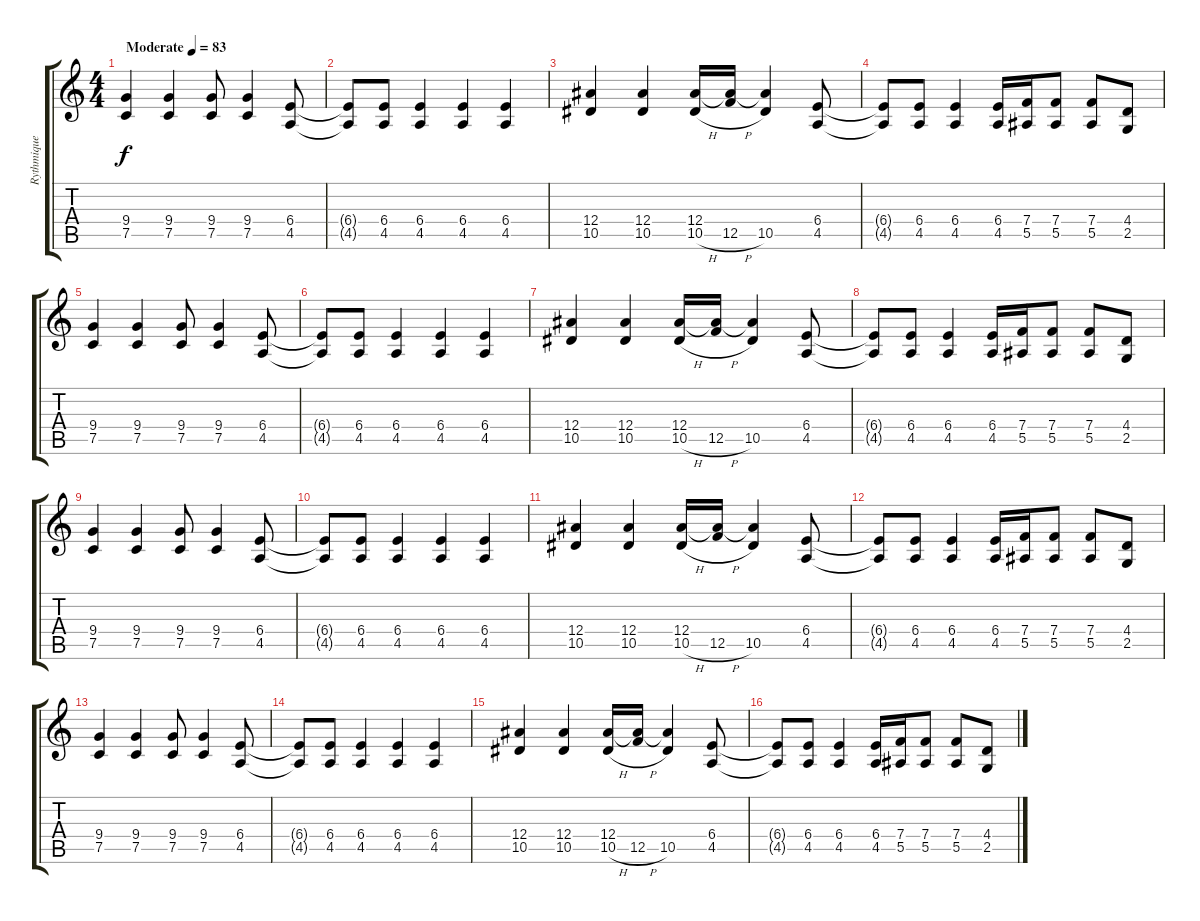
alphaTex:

\track ("Rythmique" "Rythmique") {instrument distortionguitar}
\staff {score tabs}
\tuning (C4 G3 Eb3 Bb2 F2 C2) {hide}
\ts (4 4)
\tempo (83 "Moderate")
\clef g2
\ks c
(9.4 7.5).4{dy f instrument distortionguitar} (9.4 7.5).4 (9.4 7.5).8 (9.4 7.5).4 (6.4 4.5).8 |
(6.4{t} 4.5{t}).8 (6.4 4.5).8 (6.4 4.5).4 (6.4 4.5).4 (6.4 4.5).4 |
(12.4 10.5).4 (12.4 10.5).4 (12.4 10.5{h}).16 (12.4{t} 12.5{h}).16 (12.4{t} 10.5).4 (6.4 4.5).8 |
(6.4{t} 4.5{t}).8 (6.4 4.5).8 (6.4 4.5).4 (6.4 4.5).16 (7.4 5.5).16 (7.4 5.5).8 (7.4 5.5).8 (4.4 2.5).8 |
(9.4 7.5).4 (9.4 7.5).4 (9.4 7.5).8 (9.4 7.5).4 (6.4 4.5).8 |
(6.4{t} 4.5{t}).8 (6.4 4.5).8 (6.4 4.5).4 (6.4 4.5).4 (6.4 4.5).4 |
(12.4 10.5).4 (12.4 10.5).4 (12.4 10.5{h}).16 (12.4{t} 12.5{h}).16 (12.4{t} 10.5).4 (6.4 4.5).8 |
(6.4{t} 4.5{t}).8 (6.4 4.5).8 (6.4 4.5).4 (6.4 4.5).16 (7.4 5.5).16 (7.4 5.5).8 (7.4 5.5).8 (4.4 2.5).8 |
(9.4 7.5).4 (9.4 7.5).4 (9.4 7.5).8 (9.4 7.5).4 (6.4 4.5).8 |
(6.4{t} 4.5{t}).8 (6.4 4.5).8 (6.4 4.5).4 (6.4 4.5).4 (6.4 4.5).4 |
(12.4 10.5).4 (12.4 10.5).4 (12.4 10.5{h}).16 (12.4{t} 12.5{h}).16 (12.4{t} 10.5).4 (6.4 4.5).8 |
(6.4{t} 4.5{t}).8 (6.4 4.5).8 (6.4 4.5).4 (6.4 4.5).16 (7.4 5.5).16 (7.4 5.5).8 (7.4 5.5).8 (4.4 2.5).8 |
(9.4 7.5).4 (9.4 7.5).4 (9.4 7.5).8 (9.4 7.5).4 (6.4 4.5).8 |
(6.4{t} 4.5{t}).8 (6.4 4.5).8 (6.4 4.5).4 (6.4 4.5).4 (6.4 4.5).4 |
(12.4 10.5).4 (12.4 10.5).4 (12.4 10.5{h}).16 (12.4{t} 12.5{h}).16 (12.4{t} 10.5).4 (6.4 4.5).8 |
(6.4{t} 4.5{t}).8 (6.4 4.5).8 (6.4 4.5).4 (6.4 4.5).16 (7.4 5.5).16 (7.4 5.5).8 (7.4 5.5).8 (4.4 2.5).8
